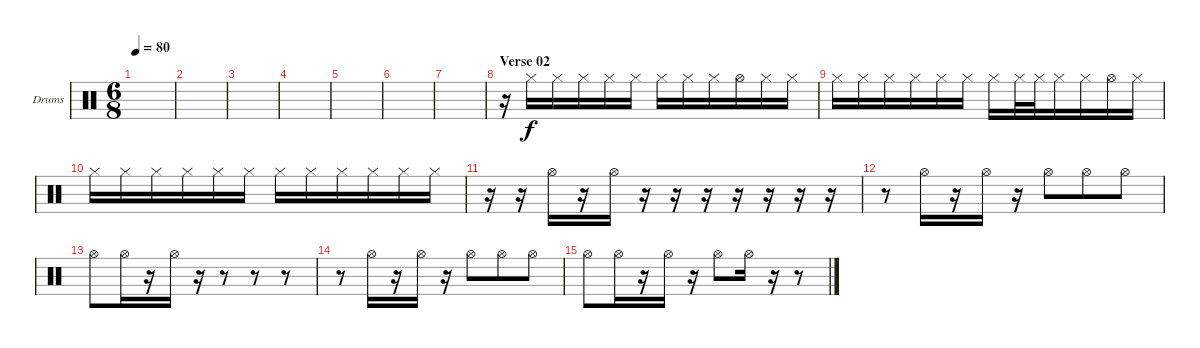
\defaultSystemsLayout 4
\bracketExtendMode groupsimilarinstruments
\firstSystemTrackNameOrientation horizontal
\otherSystemsTrackNameOrientation horizontal
\track ("Hihat" "Drums") {instrument percussion}
\staff {score}
\articulation defaults
\ts (6 8)
\tempo 80
\clef neutral
\scale
0.333333
\ks c
|
\scale
0.333333 |
\scale
0.333333 |
\scale
0.333333 |
\scale
0.333333 |
\scale
0.333333 |
\scale
0.333333 |
\section ("" "Verse 02")
\scale
0.333333 r.16 "Hi-Hat (closed)".16 "Hi-Hat (closed)".16 "Hi-Hat (closed)".16 "Hi-Hat (closed)".16 "Hi-Hat (closed)".16 "Hi-Hat (closed)".16 "Hi-Hat (closed)".16 "Hi-Hat (closed)".16 "Hi-Hat (open)".16 "Hi-Hat (closed)".16 "Hi-Hat (closed)".16 |
\scale
0.333333 "Hi-Hat (closed)".16 "Hi-Hat (closed)".16 "Hi-Hat (closed)".16 "Hi-Hat (closed)".16 "Hi-Hat (closed)".16 "Hi-Hat (closed)".16 "Hi-Hat (closed)".16 "Hi-Hat (closed)".32 "Hi-Hat (closed)".32 "Hi-Hat (closed)".16 "Hi-Hat (closed)".16 "Hi-Hat (open)".16 "Hi-Hat (closed)".16 |
\scale
0.333333 "Hi-Hat (closed)".16 "Hi-Hat (closed)".16 "Hi-Hat (closed)".16 "Hi-Hat (closed)".16 "Hi-Hat (closed)".16 "Hi-Hat (closed)".16 "Hi-Hat (closed)".16 "Hi-Hat (closed)".16 "Hi-Hat (closed)".16 "Hi-Hat (closed)".16 "Hi-Hat (closed)".16 "Hi-Hat (closed)".16 |
\scale
0.333333 r.16 r.16 "Hi-Hat (open)".16 r.16 "Hi-Hat (open)".16 r.16 r.16 r.16 r.16 r.16 r.16 r.16 |
\scale
0.333333 r.8 "Hi-Hat (open)".16 r.16 "Hi-Hat (open)".16 r.16 "Hi-Hat (open)".8 "Hi-Hat (open)".8 "Hi-Hat (open)".8 |
\scale
0.333333 "Hi-Hat (open)".8 "Hi-Hat (open)".16 r.16 "Hi-Hat (open)".16 r.16 r.8 r.8 r.8 |
\scale
0.333333 r.8 "Hi-Hat (open)".16 r.16 "Hi-Hat (open)".16 r.16 "Hi-Hat (open)".8 "Hi-Hat (open)".8 "Hi-Hat (open)".8 |
\scale
0.333333 "Hi-Hat (open)".8 "Hi-Hat (open)".16 r.16 "Hi-Hat (open)".16 r.16 "Hi-Hat (open)".8 "Hi-Hat (open)".16 r.16 r.8 |
\scale
0.333333
